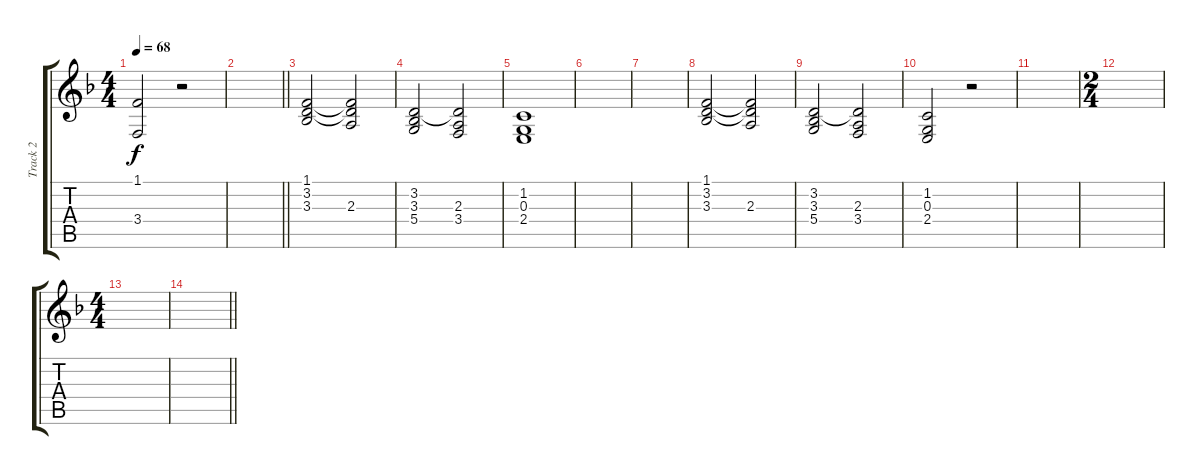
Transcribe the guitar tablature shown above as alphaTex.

\track ("Track 2" "Track 2") {instrument choiraahs}
\staff {score tabs}
\tuning (E4 B3 G3 D3 A2 E2) {hide}
\ts (4 4)
\tempo 68
\clef g2
\ks f
(1.1 3.4).2{dy f} r.2 |
\barLineRight lightlight
|
(1.1 3.2 3.3).2 (1.1{t} 3.2{t} 2.3).2 |
(3.2 3.3 5.4).2 (3.2{t} 2.3 3.4).2 |
(1.2 0.3 2.4).1 |
|
|
(1.1 3.2 3.3).2 (1.1{t} 3.2{t} 2.3).2 |
(3.2 3.3 5.4).2 (3.2{t} 2.3 3.4).2 |
(1.2 0.3 2.4).2 r.2 |
|
\ts (2 4)
|
\ts (4 4)
|
\barLineRight lightlight
